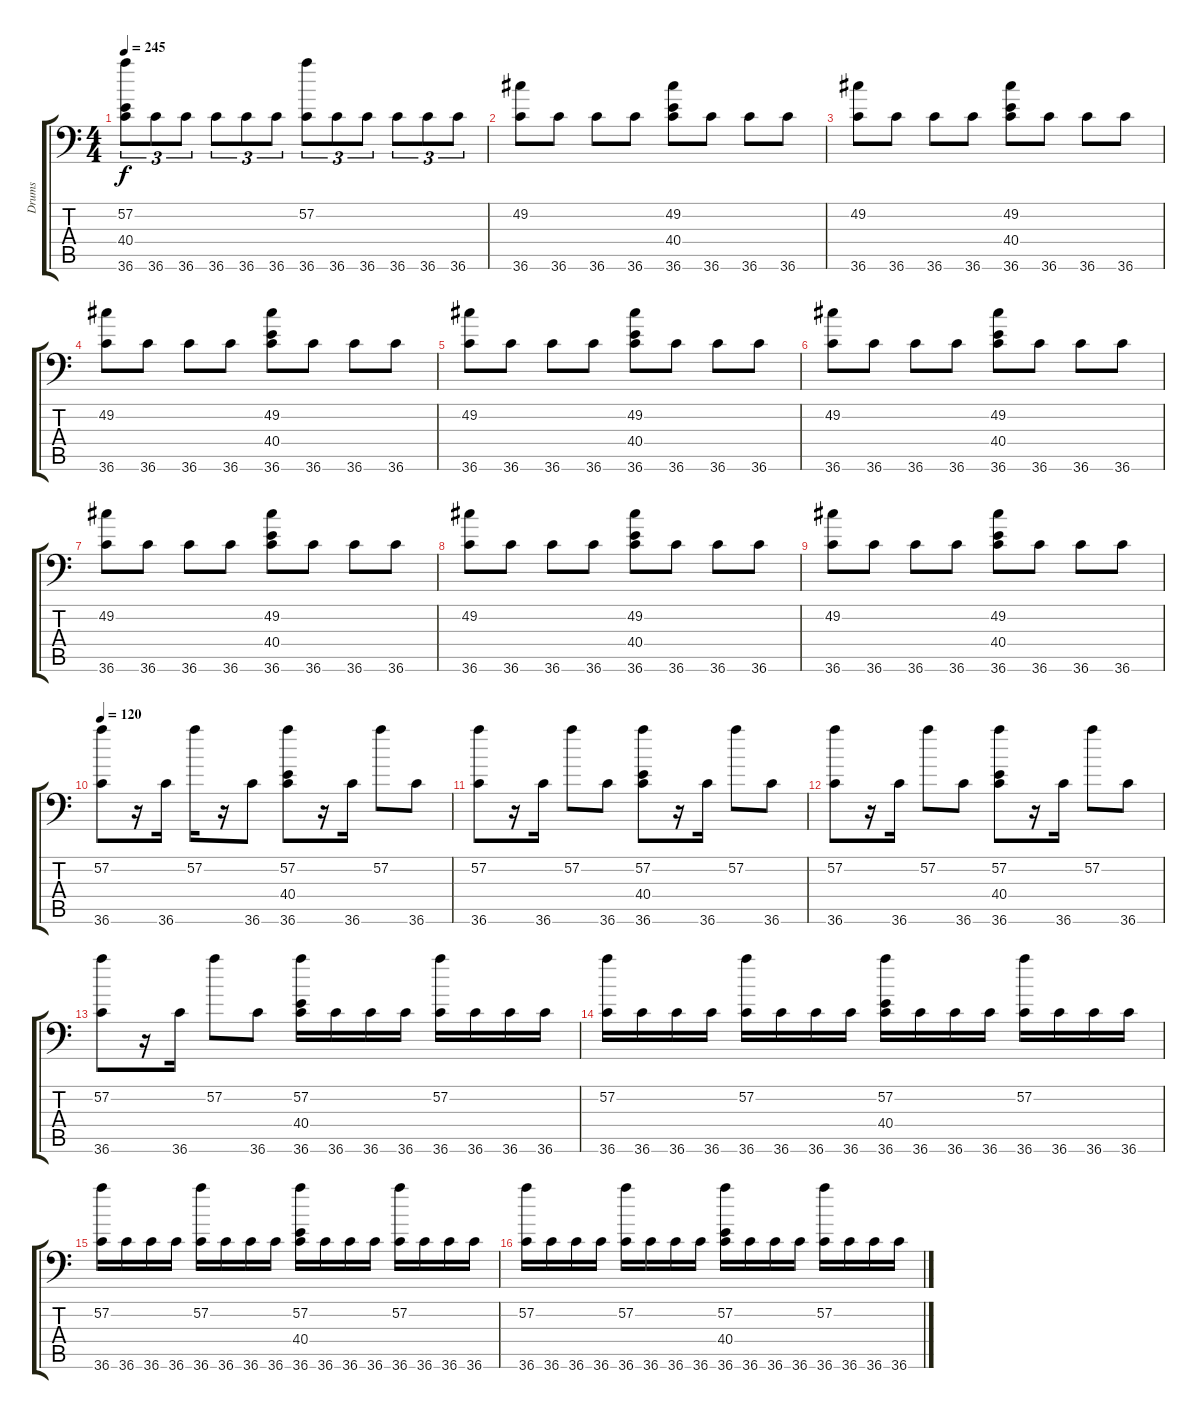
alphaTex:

\track ("Drums" "Drums") {instrument acousticgrandpiano}
\staff {score tabs}
\tuning (C-1 C-1 C-1 C-1 C-1 C-1) {hide}
\ts (4 4)
\tempo 245
\clef f4
\ks c
(57.2 40.4 36.6).8{tu (3 2) dy f} 36.6.8{tu (3 2)} 36.6.8{tu (3 2)} 36.6.8{tu (3 2)} 36.6.8{tu (3 2)} 36.6.8{tu (3 2)} (57.2 36.6).8{tu (3 2)} 36.6.8{tu (3 2)} 36.6.8{tu (3 2)} 36.6.8{tu (3 2)} 36.6.8{tu (3 2)} 36.6.8{tu (3 2)} |
(49.2 36.6).8 36.6.8 36.6.8 36.6.8 (49.2 40.4 36.6).8 36.6.8 36.6.8 36.6.8 |
(49.2 36.6).8 36.6.8 36.6.8 36.6.8 (49.2 40.4 36.6).8 36.6.8 36.6.8 36.6.8 |
(49.2 36.6).8 36.6.8 36.6.8 36.6.8 (49.2 40.4 36.6).8 36.6.8 36.6.8 36.6.8 |
(49.2 36.6).8 36.6.8 36.6.8 36.6.8 (49.2 40.4 36.6).8 36.6.8 36.6.8 36.6.8 |
(49.2 36.6).8 36.6.8 36.6.8 36.6.8 (49.2 40.4 36.6).8 36.6.8 36.6.8 36.6.8 |
(49.2 36.6).8 36.6.8 36.6.8 36.6.8 (49.2 40.4 36.6).8 36.6.8 36.6.8 36.6.8 |
(49.2 36.6).8 36.6.8 36.6.8 36.6.8 (49.2 40.4 36.6).8 36.6.8 36.6.8 36.6.8 |
(49.2 36.6).8 36.6.8 36.6.8 36.6.8 (49.2 40.4 36.6).8 36.6.8 36.6.8 36.6.8 |
\tempo 120
(57.2 36.6).8 r.16 36.6.16 57.2.16 r.16 36.6.8 (57.2 40.4 36.6).8 r.16 36.6.16 57.2.8 36.6.8 |
(57.2 36.6).8 r.16 36.6.16 57.2.8 36.6.8 (57.2 40.4 36.6).8 r.16 36.6.16 57.2.8 36.6.8 |
(57.2 36.6).8 r.16 36.6.16 57.2.8 36.6.8 (57.2 40.4 36.6).8 r.16 36.6.16 57.2.8 36.6.8 |
(57.2 36.6).8 r.16 36.6.16 57.2.8 36.6.8 (57.2 40.4 36.6).16 36.6.16 36.6.16 36.6.16 (57.2 36.6).16 36.6.16 36.6.16 36.6.16 |
(57.2 36.6).16 36.6.16 36.6.16 36.6.16 (57.2 36.6).16 36.6.16 36.6.16 36.6.16 (57.2 40.4 36.6).16 36.6.16 36.6.16 36.6.16 (57.2 36.6).16 36.6.16 36.6.16 36.6.16 |
(57.2 36.6).16 36.6.16 36.6.16 36.6.16 (57.2 36.6).16 36.6.16 36.6.16 36.6.16 (57.2 40.4 36.6).16 36.6.16 36.6.16 36.6.16 (57.2 36.6).16 36.6.16 36.6.16 36.6.16 |
(57.2 36.6).16 36.6.16 36.6.16 36.6.16 (57.2 36.6).16 36.6.16 36.6.16 36.6.16 (57.2 40.4 36.6).16 36.6.16 36.6.16 36.6.16 (57.2 36.6).16 36.6.16 36.6.16 36.6.16
